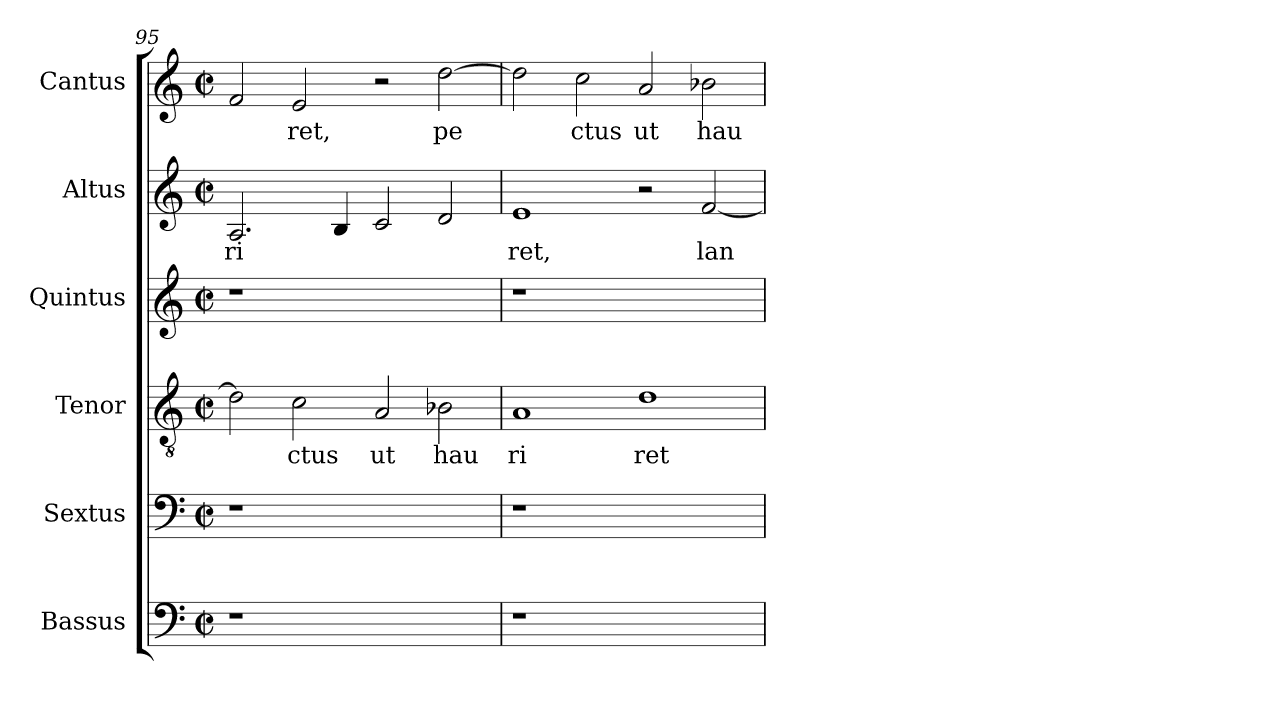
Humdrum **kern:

**kern	**kern	**kern	**text	**kern	**kern	**text	**kern	**text
*part6	*part5	*part4	*part4	*part3	*part2	*part2	*part1	*part1
*staff6	*staff5	*staff4	*staff4	*staff3	*staff2	*staff2	*staff1	*staff1
*I"Bassus	*I"Sextus	*I"Tenor	*	*I"Quintus	*I"Altus	*	*I"Cantus	*
*I'Bassus	*I'Sextus	*I'Tenor	*	*I'Quintus	*I'Altus	*	*I'Cantus	*
*clefF4	*clefF4	*clefGv2	*	*clefG2	*clefG2	*	*clefG2	*
*k[]	*k[]	*k[]	*	*k[]	*k[]	*	*k[]	*
*C:	*C:	*C:	*	*C:	*C:	*	*C:	*
*M2/2	*M2/2	*M2/2	*	*M2/2	*M2/2	*	*M2/2	*
*met(c|)	*met(c|)	*met(c|)	*	*met(c|)	*met(c|)	*	*met(c|)	*
=95	=95	=95	=95	=95	=95	=95	=95	=95
!	!	!	!LO:LY:b:cj	!	!	!LO:LY:b:cj	!	!LO:LY:b:cj
1r	1r	2d\]	.	1r	2.A/	-ri-	2f/	.
!	!	!	!LO:LY:b:cj	!	!	!	!	!LO:LY:b:cj
.	.	2c\	ctus	.	.	.	2e/	ret,
!	!	!	!	!	!	!LO:LY:b:cj	!	!
.	.	.	.	.	4B/	--	.	.
!	!	!	!LO:LY:b:cj	!	!	!LO:LY:b:cj	!	!
1ryy	1ryy	2A/	ut	1ryy	2c/	--	2r	.
!	!	!	!LO:LY:b:cj	!	!	!LO:LY:b:cj	!	!LO:LY:b:cj
.	.	2B-X\	hau	.	2d/	--	[>2dd\	pe
=96	=96	=96	=96	=96	=96	=96	=96	=96
!	!	!	!LO:LY:b:cj	!	!	!LO:LY:b:cj	!	!LO:LY:b:cj
1r	1r	1A	ri	1r	1e	-ret,	2dd\]	.
!	!	!	!	!	!	!	!	!LO:LY:b:cj
.	.	.	.	.	.	.	2cc\	ctus
!	!	!	!LO:LY:b:cj	!	!	!	!	!LO:LY:b:cj
1ryy	1ryy	1d	ret	1ryy	2r	.	2a/	ut
!	!	!	!	!	!	!LO:LY:b:cj	!	!LO:LY:b:cj
.	.	.	.	.	[<2f/	lan-	2b-X\	hau
=	=	=	=	=	=	=	=	=
*-	*-	*-	*-	*-	*-	*-	*-	*-
